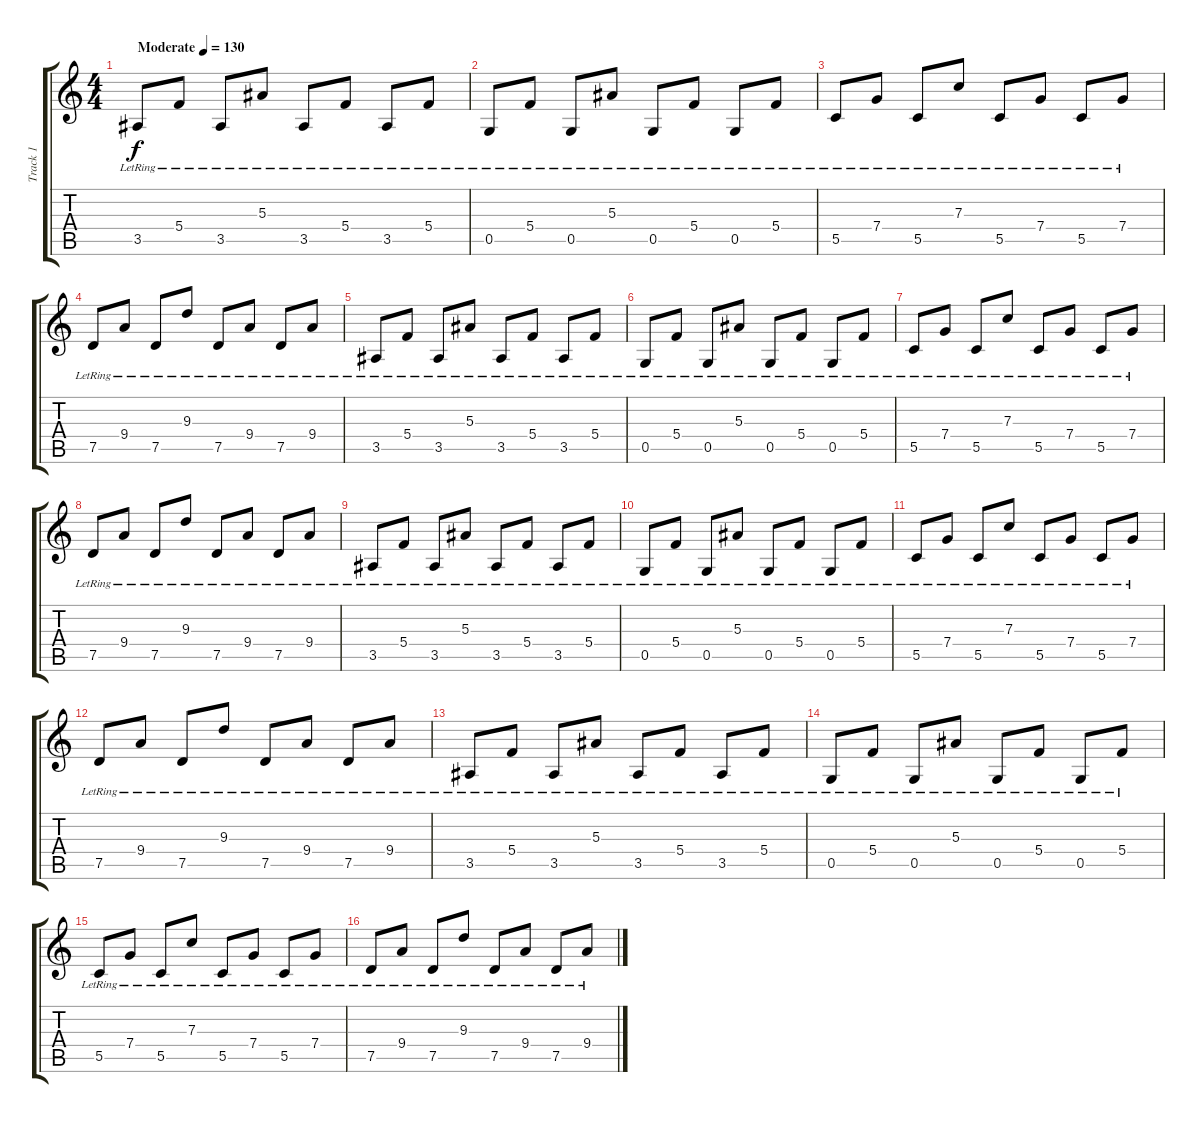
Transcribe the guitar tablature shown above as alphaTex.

\track ("Track 1" "Track 1") {instrument electricguitarclean}
\staff {score tabs}
\tuning (D4 A3 F3 C3 G2 C2) {hide}
\ts (4 4)
\tempo (130 "Moderate")
\clef g2
\ks c
3.5{lr}.8{dy f instrument electricguitarclean} 5.4{lr}.8 3.5{lr}.8 5.3{lr}.8 3.5{lr}.8 5.4{lr}.8 3.5{lr}.8 5.4{lr}.8 |
0.5{lr}.8 5.4{lr}.8 0.5{lr}.8 5.3{lr}.8 0.5{lr}.8 5.4{lr}.8 0.5{lr}.8 5.4{lr}.8 |
5.5{lr}.8 7.4{lr}.8 5.5{lr}.8 7.3{lr}.8 5.5{lr}.8 7.4{lr}.8 5.5{lr}.8 7.4{lr}.8 |
7.5{lr}.8 9.4{lr}.8 7.5{lr}.8 9.3{lr}.8 7.5{lr}.8 9.4{lr}.8 7.5{lr}.8 9.4{lr}.8 |
3.5{lr}.8 5.4{lr}.8 3.5{lr}.8 5.3{lr}.8 3.5{lr}.8 5.4{lr}.8 3.5{lr}.8 5.4{lr}.8 |
0.5{lr}.8 5.4{lr}.8 0.5{lr}.8 5.3{lr}.8 0.5{lr}.8 5.4{lr}.8 0.5{lr}.8 5.4{lr}.8 |
5.5{lr}.8 7.4{lr}.8 5.5{lr}.8 7.3{lr}.8 5.5{lr}.8 7.4{lr}.8 5.5{lr}.8 7.4{lr}.8 |
7.5{lr}.8 9.4{lr}.8 7.5{lr}.8 9.3{lr}.8 7.5{lr}.8 9.4{lr}.8 7.5{lr}.8 9.4{lr}.8 |
3.5{lr}.8 5.4{lr}.8 3.5{lr}.8 5.3{lr}.8 3.5{lr}.8 5.4{lr}.8 3.5{lr}.8 5.4{lr}.8 |
0.5{lr}.8 5.4{lr}.8 0.5{lr}.8 5.3{lr}.8 0.5{lr}.8 5.4{lr}.8 0.5{lr}.8 5.4{lr}.8 |
5.5{lr}.8 7.4{lr}.8 5.5{lr}.8 7.3{lr}.8 5.5{lr}.8 7.4{lr}.8 5.5{lr}.8 7.4{lr}.8 |
7.5{lr}.8 9.4{lr}.8 7.5{lr}.8 9.3{lr}.8 7.5{lr}.8 9.4{lr}.8 7.5{lr}.8 9.4{lr}.8 |
3.5{lr}.8 5.4{lr}.8 3.5{lr}.8 5.3{lr}.8 3.5{lr}.8 5.4{lr}.8 3.5{lr}.8 5.4{lr}.8 |
0.5{lr}.8 5.4{lr}.8 0.5{lr}.8 5.3{lr}.8 0.5{lr}.8 5.4{lr}.8 0.5{lr}.8 5.4{lr}.8 |
5.5{lr}.8 7.4{lr}.8 5.5{lr}.8 7.3{lr}.8 5.5{lr}.8 7.4{lr}.8 5.5{lr}.8 7.4{lr}.8 |
7.5{lr}.8 9.4{lr}.8 7.5{lr}.8 9.3{lr}.8 7.5{lr}.8 9.4{lr}.8 7.5{lr}.8 9.4{lr}.8
